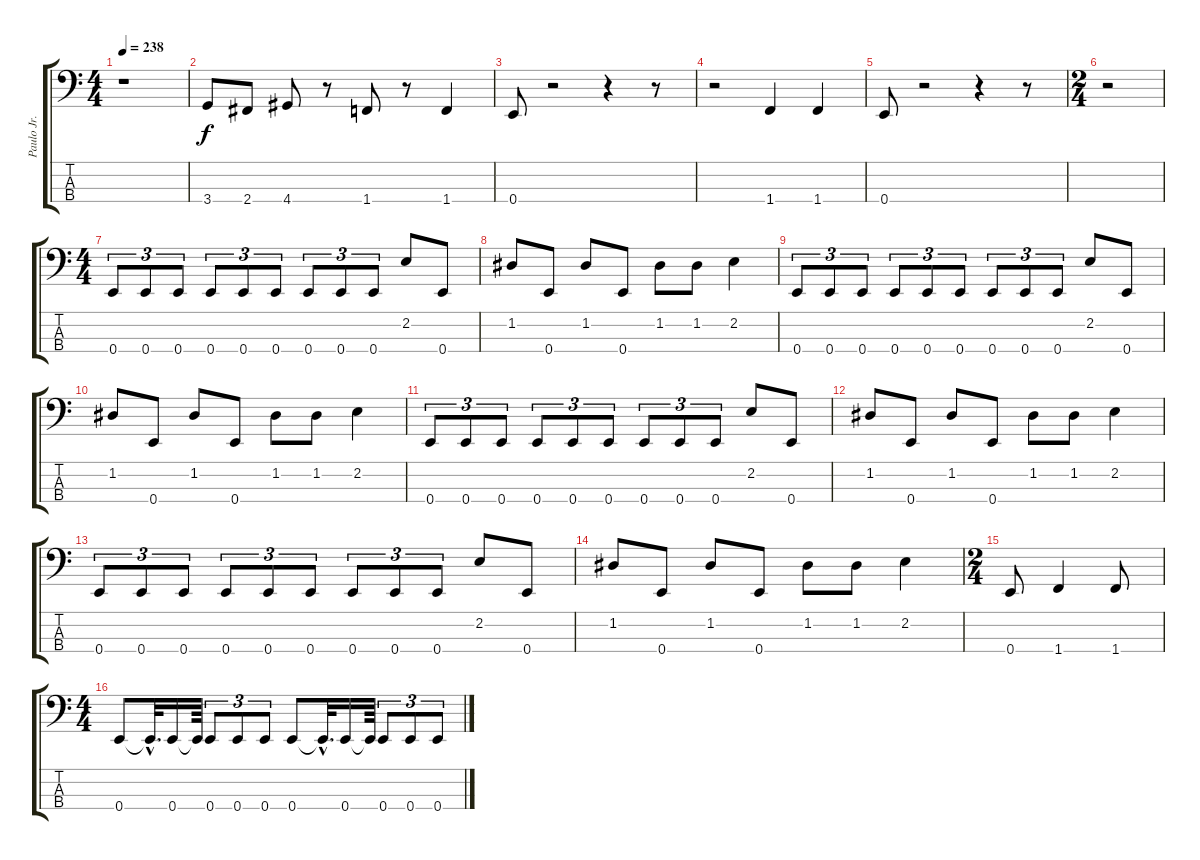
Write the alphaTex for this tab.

\track ("Paulo Jr." "Paulo Jr.") {instrument electricbasspick}
\staff {score tabs}
\tuning (G2 D2 A1 E1) {hide}
\ts (4 4)
\tempo 238
\clef f4
\ks c
r.1{dy f instrument electricbasspick} |
3.4.8 2.4.8 4.4.8 r.8 1.4.8 r.8 1.4.4 |
0.4.8 r.2 r.4 r.8 |
r.2 1.4.4 1.4.4 |
0.4.8 r.2 r.4 r.8 |
\ts (2 4)
r.2 |
\ts (4 4)
0.4.8{tu (3 2)} 0.4.8{tu (3 2)} 0.4.8{tu (3 2)} 0.4.8{tu (3 2)} 0.4.8{tu (3 2)} 0.4.8{tu (3 2)} 0.4.8{tu (3 2)} 0.4.8{tu (3 2)} 0.4.8{tu (3 2)} 2.2.8 0.4.8 |
1.2.8 0.4.8 1.2.8 0.4.8 1.2.8 1.2.8 2.2.4 |
0.4.8{tu (3 2)} 0.4.8{tu (3 2)} 0.4.8{tu (3 2)} 0.4.8{tu (3 2)} 0.4.8{tu (3 2)} 0.4.8{tu (3 2)} 0.4.8{tu (3 2)} 0.4.8{tu (3 2)} 0.4.8{tu (3 2)} 2.2.8 0.4.8 |
1.2.8 0.4.8 1.2.8 0.4.8 1.2.8 1.2.8 2.2.4 |
0.4.8{tu (3 2)} 0.4.8{tu (3 2)} 0.4.8{tu (3 2)} 0.4.8{tu (3 2)} 0.4.8{tu (3 2)} 0.4.8{tu (3 2)} 0.4.8{tu (3 2)} 0.4.8{tu (3 2)} 0.4.8{tu (3 2)} 2.2.8 0.4.8 |
1.2.8 0.4.8 1.2.8 0.4.8 1.2.8 1.2.8 2.2.4 |
0.4.8{tu (3 2)} 0.4.8{tu (3 2)} 0.4.8{tu (3 2)} 0.4.8{tu (3 2)} 0.4.8{tu (3 2)} 0.4.8{tu (3 2)} 0.4.8{tu (3 2)} 0.4.8{tu (3 2)} 0.4.8{tu (3 2)} 2.2.8 0.4.8 |
1.2.8 0.4.8 1.2.8 0.4.8 1.2.8 1.2.8 2.2.4 |
\ts (2 4)
0.4.8 1.4.4 1.4.8 |
\ts (4 4)
0.4.8 0.4{hac t}.32{d} 0.4.16 0.4{t}.64 0.4.8{tu (3 2)} 0.4.8{tu (3 2)} 0.4.8{tu (3 2)} 0.4.8 0.4{hac t}.32{d} 0.4.16 0.4{t}.64 0.4.8{tu (3 2)} 0.4.8{tu (3 2)} 0.4.8{tu (3 2)}
